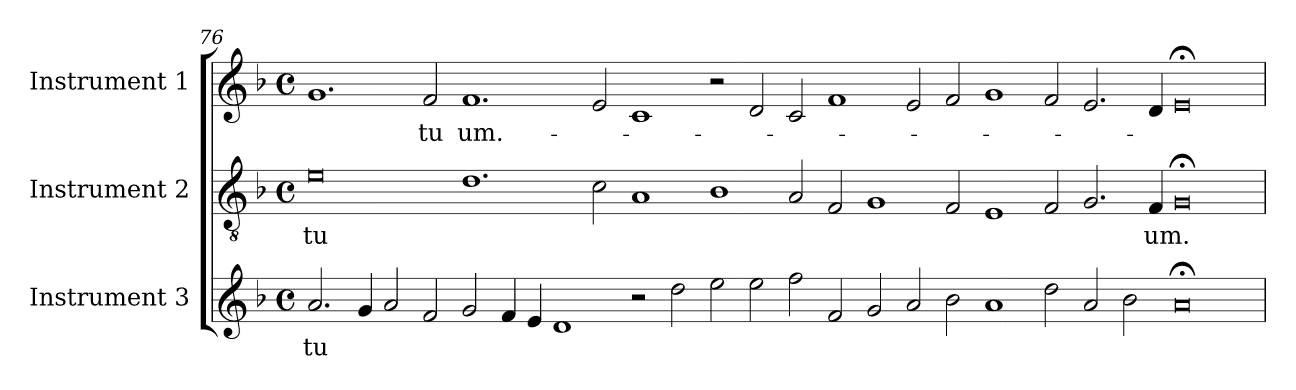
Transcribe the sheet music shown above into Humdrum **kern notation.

**kern	**text	**kern	**text	**kern	**text
*part3	*part3	*part2	*part2	*part1	*part1
*staff3	*staff3	*staff2	*staff2	*staff1	*staff1
*I"Instrument 3	*	*I"Instrument 2	*	*I"Instrument 1	*
!!LO:LB:g=z
*clefG2	*	*clefGv2	*	*clefG2	*
*k[b-]	*	*k[b-]	*	*k[b-]	*
*F:	*	*F:	*	*F:	*
*M4/4	*	*M4/4	*	*M4/4	*
*met(c)	*	*met(c)	*	*met(c)	*
=76	=76	=76	=76	=76	=76
!	!LO:LY:b:cj	!	!LO:LY:b:cj	!	!
2.a/	tu	0e	tu	1.g	.
4g/	.	.	.	.	.
2a/	.	.	.	.	.
!	!	!	!	!	!LO:LY:b:cj
2f/	.	.	.	2f/	tu
!	!	!	!	!	!LO:LY:b:cj
2g/	.	1.d	.	1.f	um.-
4f/	.	.	.	.	.
4e/	.	.	.	.	.
1d	.	.	.	.	.
.	.	2c\	.	2e/	.
2r	.	1A	.	1c	.
2dd\	.	.	.	.	.
2ee\	.	1B-	.	2r	.
2ee\	.	.	.	2d/	.
2ff\	.	2A/	.	2c/	.
2f/	.	2F/	.	1f	.
2g/	.	1G	.	.	.
2a/	.	.	.	2e/	.
2b-\	.	2F/	.	2f/	.
1a	.	1E	.	1g	.
2dd\	.	2F/	.	2f/	.
2a/	.	2.G/	.	2.e/	.
2b-\	.	.	.	.	.
!	!	!	!LO:LY:b:cj	!	!
.	.	4F/	um.	4d/	.
0a;<	.	0G;<	.	0e;<	.
=	=	=	=	=	=
*-	*-	*-	*-	*-	*-
